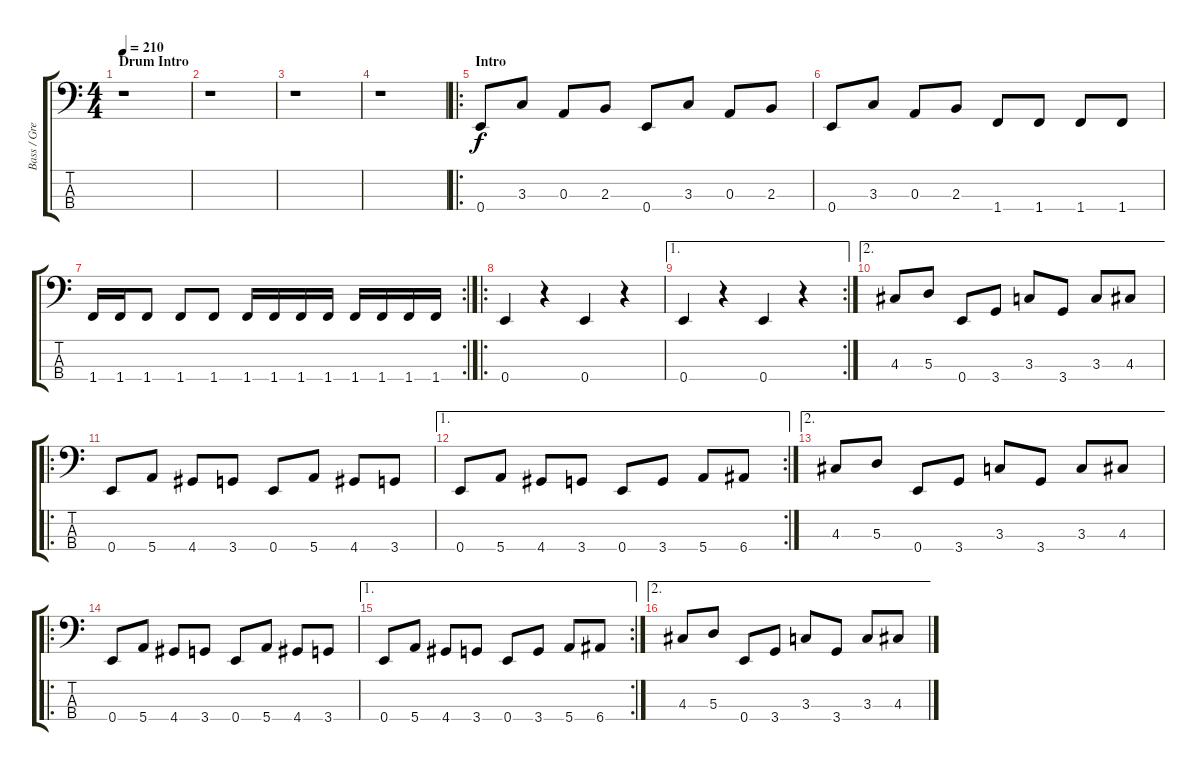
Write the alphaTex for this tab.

\track ("Bass / Greg Christian" "Bass / Gre") {instrument electricbassfinger}
\staff {score tabs}
\tuning (G2 D2 A1 E1) {hide}
\ts (4 4)
\section ("" "Drum Intro")
\tempo 210
\clef f4
\ks c
r.1{dy f instrument electricbassfinger} |
r.1 |
r.1 |
r.1 |
\ro
\section ("" "Intro")
0.4.8 3.3.8 0.3.8 2.3.8 0.4.8 3.3.8 0.3.8 2.3.8 |
0.4.8 3.3.8 0.3.8 2.3.8 1.4.8 1.4.8 1.4.8 1.4.8 |
\rc 2
1.4.16 1.4.16 1.4.8 1.4.8 1.4.8 1.4.16 1.4.16 1.4.16 1.4.16 1.4.16 1.4.16 1.4.16 1.4.16 |
\ro
0.4.4 r.4 0.4.4 r.4 |
\ae 1
\rc 2
0.4.4 r.4 0.4.4 r.4 |
\ae 2
4.3.8 5.3.8 0.4.8 3.4.8 3.3.8 3.4.8 3.3.8 4.3.8 |
\ro
0.4.8 5.4.8 4.4.8 3.4.8 0.4.8 5.4.8 4.4.8 3.4.8 |
\ae 1
\rc 2
0.4.8 5.4.8 4.4.8 3.4.8 0.4.8 3.4.8 5.4.8 6.4.8 |
\ae 2
4.3.8 5.3.8 0.4.8 3.4.8 3.3.8 3.4.8 3.3.8 4.3.8 |
\ro
0.4.8 5.4.8 4.4.8 3.4.8 0.4.8 5.4.8 4.4.8 3.4.8 |
\ae 1
\rc 2
0.4.8 5.4.8 4.4.8 3.4.8 0.4.8 3.4.8 5.4.8 6.4.8 |
\ae 2
4.3.8 5.3.8 0.4.8 3.4.8 3.3.8 3.4.8 3.3.8 4.3.8
